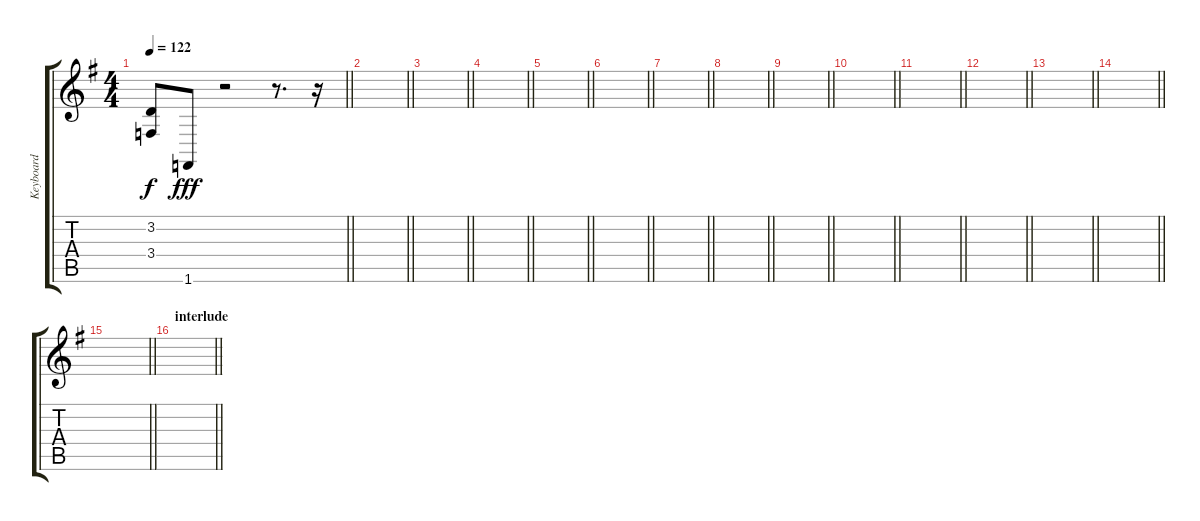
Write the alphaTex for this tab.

\track ("Keyboard" "Keyboard") {instrument pizzicatostrings}
\staff {score tabs}
\tuning (E4 B3 G3 D3 A2 E2) {hide}
\ts (4 4)
\tempo 122
\clef g2
\barLineRight lightlight
\ks g
(3.2{t} 3.4{t}).8{dy f} 1.6.8{dy fff} r.2 r.8{d} r.16 |
\barLineRight lightlight
|
\barLineRight lightlight
|
\barLineRight lightlight
|
\barLineRight lightlight
|
\barLineRight lightlight
|
\barLineRight lightlight
|
\barLineRight lightlight
|
\barLineRight lightlight
|
\barLineRight lightlight
|
\barLineRight lightlight
|
\barLineRight lightlight
|
\barLineRight lightlight
|
\barLineRight lightlight
|
\barLineRight lightlight
|
\section ("" "interlude")
\barLineRight lightlight
